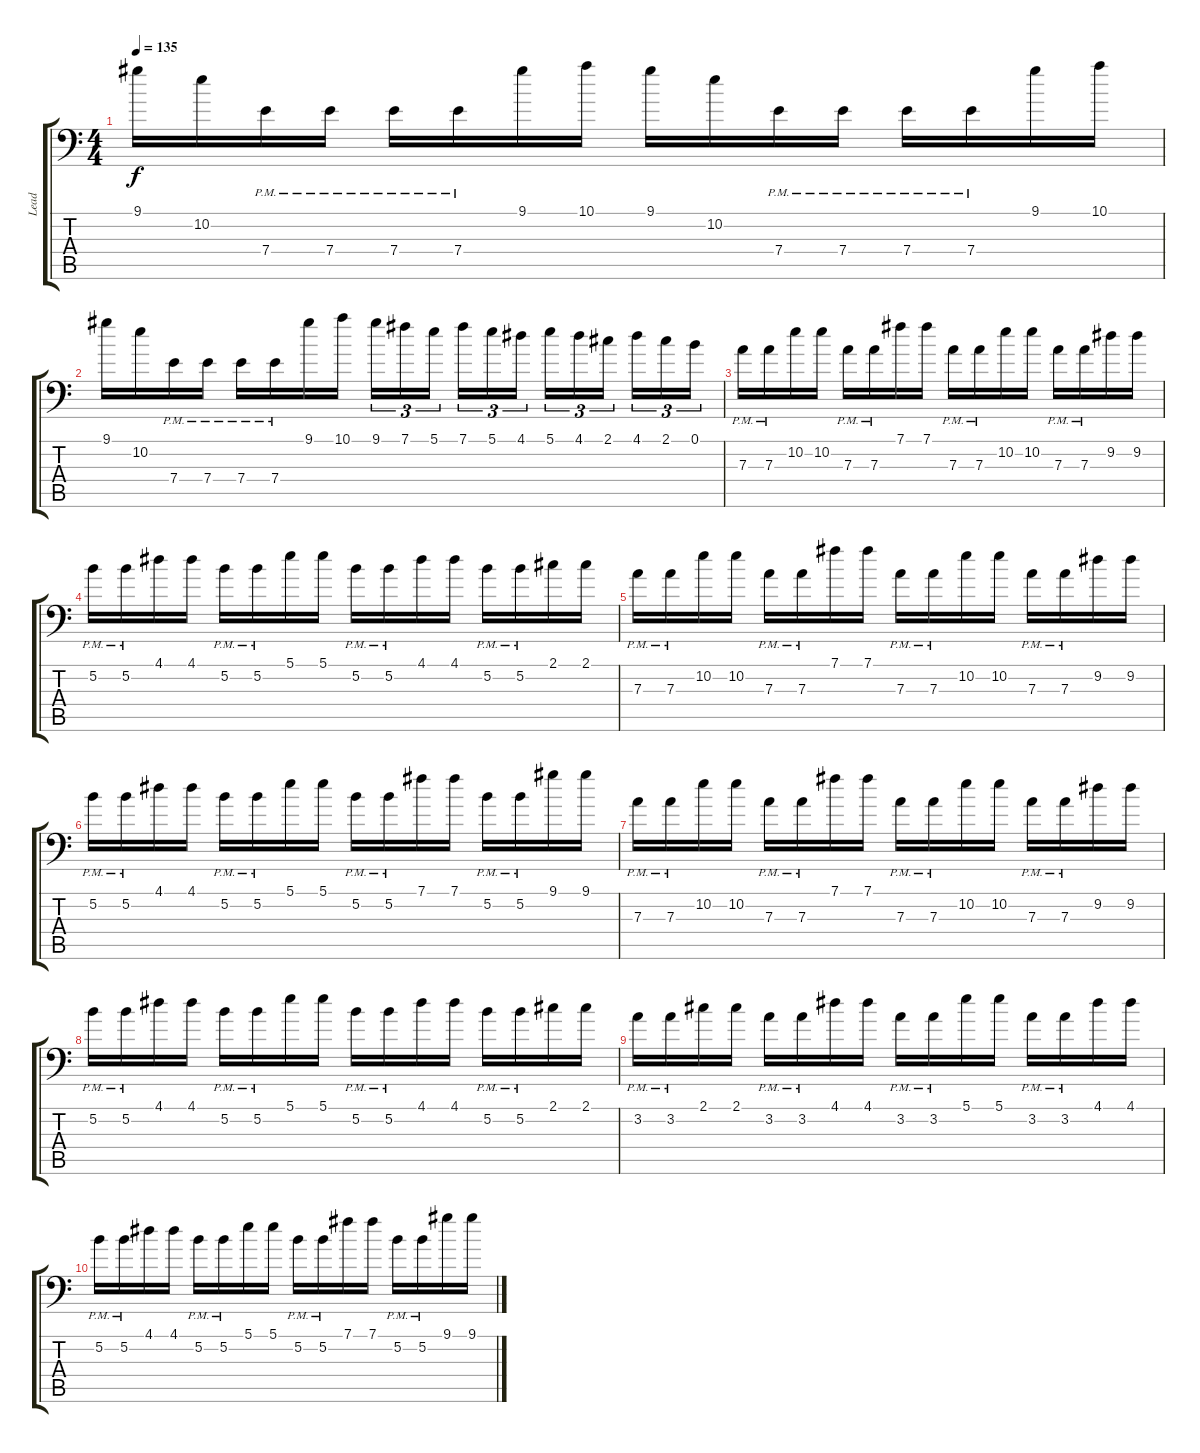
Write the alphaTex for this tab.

\track ("Lead" "Lead") {instrument distortionguitar}
\staff {score tabs}
\tuning (B3 Gb3 D3 A2 E2 A1) {hide}
\ts (4 4)
\tempo 135
\clef f4
\ks c
9.1.16{dy f} 10.2.16 7.4{pm}.16 7.4{pm}.16 7.4{pm}.16 7.4{pm}.16 9.1.16 10.1.16 9.1.16 10.2.16 7.4{pm}.16 7.4{pm}.16 7.4{pm}.16 7.4{pm}.16 9.1.16 10.1.16 |
9.1.16 10.2.16 7.4{pm}.16 7.4{pm}.16 7.4{pm}.16 7.4{pm}.16 9.1.16 10.1.16 9.1.16{tu (3 2)} 7.1.16{tu (3 2)} 5.1.16{tu (3 2) beam splitsecondary} 7.1.16{tu (3 2)} 5.1.16{tu (3 2)} 4.1.16{tu (3 2)} 5.1.16{tu (3 2)} 4.1.16{tu (3 2)} 2.1.16{tu (3 2) beam splitsecondary} 4.1.16{tu (3 2)} 2.1.16{tu (3 2)} 0.1.16{tu (3 2)} |
7.3{pm}.16 7.3{pm}.16 10.2.16 10.2.16 7.3{pm}.16 7.3{pm}.16 7.1.16 7.1.16 7.3{pm}.16 7.3{pm}.16 10.2.16 10.2.16 7.3{pm}.16 7.3{pm}.16 9.2.16 9.2.16 |
5.2{pm}.16 5.2{pm}.16 4.1.16 4.1.16 5.2{pm}.16 5.2{pm}.16 5.1.16 5.1.16 5.2{pm}.16 5.2{pm}.16 4.1.16 4.1.16 5.2{pm}.16 5.2{pm}.16 2.1.16 2.1.16 |
7.3{pm}.16 7.3{pm}.16 10.2.16 10.2.16 7.3{pm}.16 7.3{pm}.16 7.1.16 7.1.16 7.3{pm}.16 7.3{pm}.16 10.2.16 10.2.16 7.3{pm}.16 7.3{pm}.16 9.2.16 9.2.16 |
5.2{pm}.16 5.2{pm}.16 4.1.16 4.1.16 5.2{pm}.16 5.2{pm}.16 5.1.16 5.1.16 5.2{pm}.16 5.2{pm}.16 7.1.16 7.1.16 5.2{pm}.16 5.2{pm}.16 9.1.16 9.1.16 |
7.3{pm}.16 7.3{pm}.16 10.2.16 10.2.16 7.3{pm}.16 7.3{pm}.16 7.1.16 7.1.16 7.3{pm}.16 7.3{pm}.16 10.2.16 10.2.16 7.3{pm}.16 7.3{pm}.16 9.2.16 9.2.16 |
5.2{pm}.16 5.2{pm}.16 4.1.16 4.1.16 5.2{pm}.16 5.2{pm}.16 5.1.16 5.1.16 5.2{pm}.16 5.2{pm}.16 4.1.16 4.1.16 5.2{pm}.16 5.2{pm}.16 2.1.16 2.1.16 |
3.2{pm}.16 3.2{pm}.16 2.1.16 2.1.16 3.2{pm}.16 3.2{pm}.16 4.1.16 4.1.16 3.2{pm}.16 3.2{pm}.16 5.1.16 5.1.16 3.2{pm}.16 3.2{pm}.16 4.1.16 4.1.16 |
5.2{pm}.16 5.2{pm}.16 4.1.16 4.1.16 5.2{pm}.16 5.2{pm}.16 5.1.16 5.1.16 5.2{pm}.16 5.2{pm}.16 7.1.16 7.1.16 5.2{pm}.16 5.2{pm}.16 9.1.16 9.1.16
